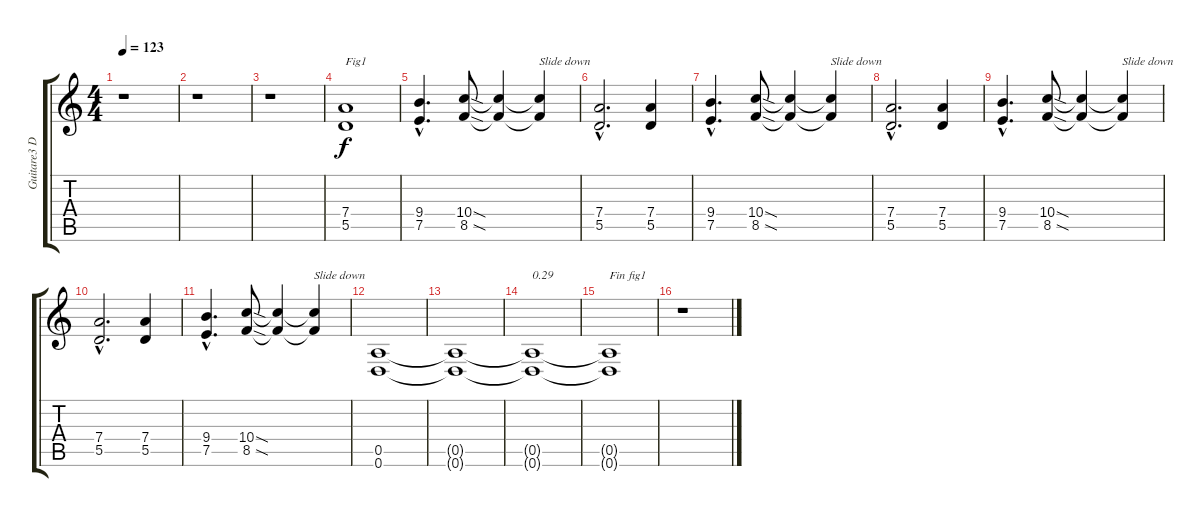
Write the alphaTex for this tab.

\track ("Guitare3 Dr-D" "Guitare3 D") {instrument overdrivenguitar}
\staff {score tabs}
\tuning (E4 B3 G3 D3 A2 D2) {hide}
\ts (4 4)
\tempo 123
\clef g2
\ks c
r.1{dy f instrument overdrivenguitar} |
r.1 |
r.1 |
(7.4 5.5).1{txt "Fig1"} |
(9.4{hac} 7.5{hac}).4{d} (10.4{sod} 8.5{sod}).8 (10.4{t} 8.5{t}).4 (10.4{t} 8.5{t}).4{txt "Slide down"} |
(7.4{hac} 5.5{hac}).2{d} (7.4 5.5).4 |
(9.4{hac} 7.5{hac}).4{d} (10.4{sod} 8.5{sod}).8 (10.4{t} 8.5{t}).4 (10.4{t} 8.5{t}).4{txt "Slide down"} |
(7.4{hac} 5.5{hac}).2{d} (7.4 5.5).4 |
(9.4{hac} 7.5{hac}).4{d} (10.4{sod} 8.5{sod}).8 (10.4{t} 8.5{t}).4 (10.4{t} 8.5{t}).4{txt "Slide down"} |
(7.4{hac} 5.5{hac}).2{d} (7.4 5.5).4 |
(9.4{hac} 7.5{hac}).4{d} (10.4{sod} 8.5{sod}).8 (10.4{t} 8.5{t}).4 (10.4{t} 8.5{t}).4{txt "Slide down"} |
(0.5 0.6).1 |
(0.5{t} 0.6{t}).1 |
(0.5{t} 0.6{t}).1{txt "0.29"} |
(0.5{t} 0.6{t}).1{txt "Fin fig1"} |
r.1
